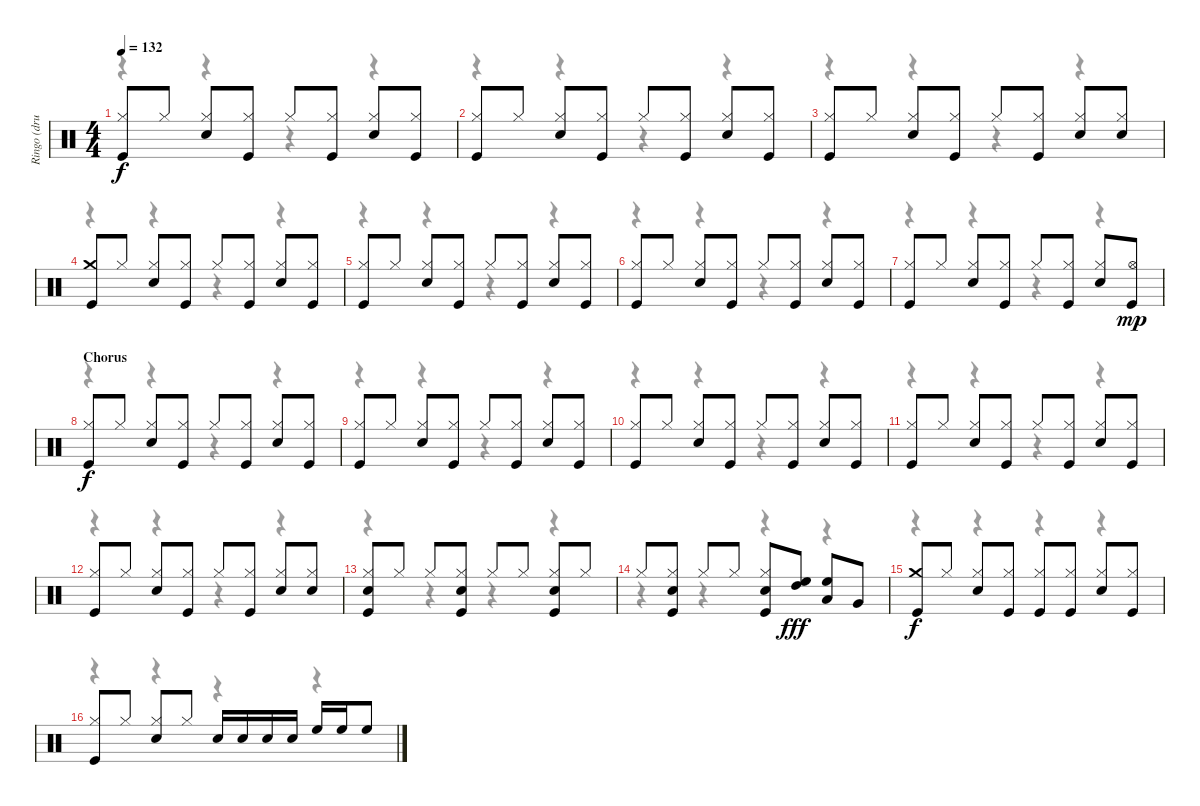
\track ("Ringo (drums)" "Ringo (dru") {instrument percussion}
\staff {score}
\articulation defaults
\voice
\ts (4 4)
\tempo 132
\clef neutral
\ks c
("Hi-Hat (closed)" "Kick (hit)").8{dy f} "Hi-Hat (closed)".8 ("Hi-Hat (closed)" "Snare (hit) 2").8 ("Hi-Hat (closed)" "Kick (hit)").8 "Hi-Hat (closed)".8 ("Hi-Hat (closed)" "Kick (hit)").8 ("Hi-Hat (closed)" "Snare (hit) 2").8 ("Hi-Hat (closed)" "Kick (hit)").8 |
("Hi-Hat (closed)" "Kick (hit)").8 "Hi-Hat (closed)".8 ("Hi-Hat (closed)" "Snare (hit) 2").8 ("Hi-Hat (closed)" "Kick (hit)").8 "Hi-Hat (closed)".8 ("Hi-Hat (closed)" "Kick (hit)").8 ("Hi-Hat (closed)" "Snare (hit) 2").8 ("Hi-Hat (closed)" "Kick (hit)").8 |
("Hi-Hat (closed)" "Kick (hit)").8 "Hi-Hat (closed)".8 ("Hi-Hat (closed)" "Snare (hit) 2").8 ("Hi-Hat (closed)" "Kick (hit)").8 "Hi-Hat (closed)".8 ("Hi-Hat (closed)" "Kick (hit)").8 ("Hi-Hat (closed)" "Snare (hit) 2").8 ("Hi-Hat (closed)" "Snare (hit) 2").8 |
("Crash medium (hit)" "Kick (hit)").8 "Hi-Hat (closed)".8 ("Hi-Hat (closed)" "Snare (hit) 2").8 ("Hi-Hat (closed)" "Kick (hit)").8 "Hi-Hat (closed)".8 ("Hi-Hat (closed)" "Kick (hit)").8 ("Hi-Hat (closed)" "Snare (hit) 2").8 ("Hi-Hat (closed)" "Kick (hit)").8 |
("Hi-Hat (closed)" "Kick (hit)").8 "Hi-Hat (closed)".8 ("Hi-Hat (closed)" "Snare (hit) 2").8 ("Hi-Hat (closed)" "Kick (hit)").8 "Hi-Hat (closed)".8 ("Hi-Hat (closed)" "Kick (hit)").8 ("Hi-Hat (closed)" "Snare (hit) 2").8 ("Hi-Hat (closed)" "Kick (hit)").8 |
("Hi-Hat (closed)" "Kick (hit)").8 "Hi-Hat (closed)".8 ("Hi-Hat (closed)" "Snare (hit) 2").8 ("Hi-Hat (closed)" "Kick (hit)").8 "Hi-Hat (closed)".8 ("Hi-Hat (closed)" "Kick (hit)").8 ("Hi-Hat (closed)" "Snare (hit) 2").8 ("Hi-Hat (closed)" "Kick (hit)").8 |
("Hi-Hat (closed)" "Kick (hit)").8 "Hi-Hat (closed)".8 ("Hi-Hat (closed)" "Snare (hit) 2").8 ("Hi-Hat (closed)" "Kick (hit)").8 "Hi-Hat (closed)".8 ("Hi-Hat (closed)" "Kick (hit)").8 ("Hi-Hat (closed)" "Snare (hit) 2").8 ("Kick (hit)" "Hi-Hat (open)").8{dy mp} |
\section ("" "Chorus")
("Hi-Hat (closed)" "Kick (hit)").8{dy f} "Hi-Hat (closed)".8 ("Hi-Hat (closed)" "Snare (hit) 2").8 ("Hi-Hat (closed)" "Kick (hit)").8 "Hi-Hat (closed)".8 ("Hi-Hat (closed)" "Kick (hit)").8 ("Hi-Hat (closed)" "Snare (hit) 2").8 ("Hi-Hat (closed)" "Kick (hit)").8 |
("Hi-Hat (closed)" "Kick (hit)").8 "Hi-Hat (closed)".8 ("Hi-Hat (closed)" "Snare (hit) 2").8 ("Hi-Hat (closed)" "Kick (hit)").8 "Hi-Hat (closed)".8 ("Hi-Hat (closed)" "Kick (hit)").8 ("Hi-Hat (closed)" "Snare (hit) 2").8 ("Hi-Hat (closed)" "Kick (hit)").8 |
("Hi-Hat (closed)" "Kick (hit)").8 "Hi-Hat (closed)".8 ("Hi-Hat (closed)" "Snare (hit) 2").8 ("Hi-Hat (closed)" "Kick (hit)").8 "Hi-Hat (closed)".8 ("Hi-Hat (closed)" "Kick (hit)").8 ("Hi-Hat (closed)" "Snare (hit) 2").8 ("Hi-Hat (closed)" "Kick (hit)").8 |
("Hi-Hat (closed)" "Kick (hit)").8 "Hi-Hat (closed)".8 ("Hi-Hat (closed)" "Snare (hit) 2").8 ("Hi-Hat (closed)" "Kick (hit)").8 "Hi-Hat (closed)".8 ("Hi-Hat (closed)" "Kick (hit)").8 ("Hi-Hat (closed)" "Snare (hit) 2").8 ("Hi-Hat (closed)" "Kick (hit)").8 |
("Hi-Hat (closed)" "Kick (hit)").8 "Hi-Hat (closed)".8 ("Hi-Hat (closed)" "Snare (hit) 2").8 ("Hi-Hat (closed)" "Kick (hit)").8 "Hi-Hat (closed)".8 ("Hi-Hat (closed)" "Kick (hit)").8 ("Hi-Hat (closed)" "Snare (hit) 2").8 ("Hi-Hat (closed)" "Snare (hit) 2").8 |
("Hi-Hat (closed)" "Snare (hit) 2" "Kick (hit)").8 "Hi-Hat (closed)".8 "Hi-Hat (closed)".8 ("Hi-Hat (closed)" "Snare (hit) 2" "Kick (hit)").8 "Hi-Hat (closed)".8 "Hi-Hat (closed)".8 ("Hi-Hat (closed)" "Snare (hit) 2" "Kick (hit)").8 "Hi-Hat (closed)".8 |
"Hi-Hat (closed)".8 ("Hi-Hat (closed)" "Kick (hit)" "Snare (hit) 2").8 "Hi-Hat (closed)".8 "Hi-Hat (closed)".8 ("Hi-Hat (closed)" "Snare (hit) 2" "Kick (hit)").8 ("High Tom (hit)" "High Floor Tom (hit)").8{dy fff} ("High Floor Tom (hit)" "Low Tom (hit)").8 "Very Low Tom (hit)".8 |
("Crash medium (hit)" "Kick (hit)").8{dy f} "Hi-Hat (closed)".8 ("Hi-Hat (closed)" "Snare (hit) 2").8 ("Hi-Hat (closed)" "Kick (hit)").8 ("Hi-Hat (closed)" "Kick (hit)").8 ("Hi-Hat (closed)" "Kick (hit)").8 ("Hi-Hat (closed)" "Snare (hit) 2").8 ("Hi-Hat (closed)" "Kick (hit)").8 |
("Kick (hit)" "Hi-Hat (closed)").8 "Hi-Hat (closed)".8 ("Hi-Hat (closed)" "Snare (hit) 2").8 "Hi-Hat (closed)".8 "Snare (hit) 2".16 "Snare (hit) 2".16 "Snare (hit) 2".16 "Snare (hit) 2".16 "High Floor Tom (hit)".16 "High Floor Tom (hit)".16 "High Floor Tom (hit)".8
\voice
\clef neutral
\ottava regular
\simile none
\ks c
r.4{dy f} r.4 r.4 r.4 |
r.4 r.4 r.4 r.4 |
r.4 r.4 r.4 r.4 |
r.4 r.4 r.4 r.4 |
r.4 r.4 r.4 r.4 |
r.4 r.4 r.4 r.4 |
r.4 r.4 r.4 r.4 |
r.4 r.4 r.4 r.4 |
r.4 r.4 r.4 r.4 |
r.4 r.4 r.4 r.4 |
r.4 r.4 r.4 r.4 |
r.4 r.4 r.4 r.4 |
r.4 r.4 r.4 r.4 |
r.4 r.4 r.4 r.4 |
r.4 r.4 r.4 r.4 |
r.4 r.4 r.4 r.4
